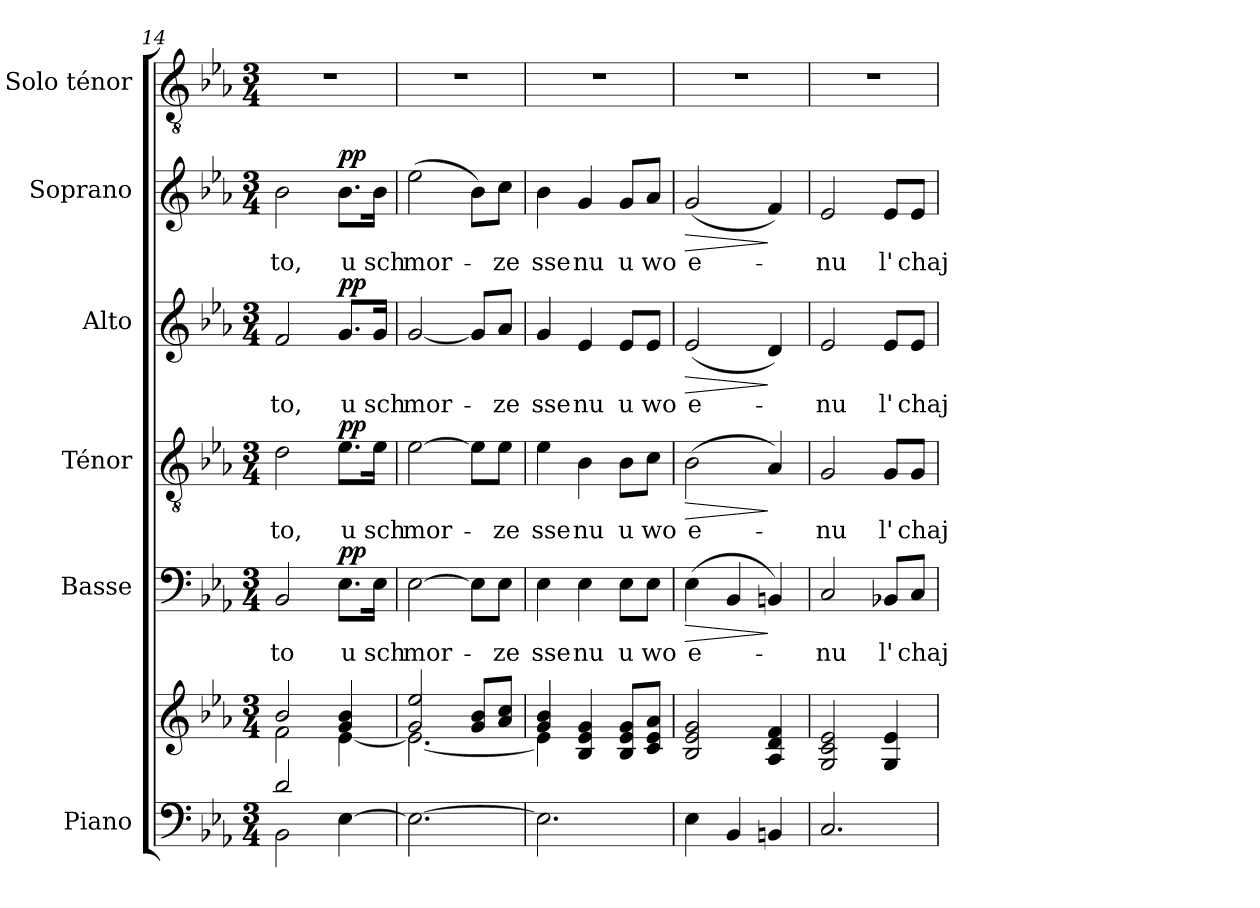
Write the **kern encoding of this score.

**kern	**kern	**kern	**text	**dynam	**kern	**text	**dynam	**kern	**text	**dynam	**kern	**text	**dynam	**kern
*part6	*part6	*part5	*part5	*part5	*part4	*part4	*part4	*part3	*part3	*part3	*part2	*part2	*part2	*part1
*staff7	*staff6	*staff5	*staff5	*staff5	*staff4	*staff4	*staff4	*staff3	*staff3	*staff3	*staff2	*staff2	*staff2	*staff1
*I"Piano	*	*I"Basse	*	*	*I"Ténor	*	*	*I"Alto	*	*	*I"Soprano	*	*	*I"Solo ténor
*I'P.	*	*I'B.	*	*	*I'T.	*	*	*I'A.	*	*	*I'S.	*	*	*
*clefF4	*clefG2	*clefF4	*	*	*clefGv2	*	*	*clefG2	*	*	*clefG2	*	*	*clefGv2
*	*	*	*	*	*ITrd7c12	*	*	*	*	*	*	*	*	*ITrd7c12
*k[b-e-a-]	*k[b-e-a-]	*k[b-e-a-]	*	*	*k[b-e-a-]	*	*	*k[b-e-a-]	*	*	*k[b-e-a-]	*	*	*k[b-e-a-]
*E-:	*E-:	*E-:	*	*	*E-:	*	*	*E-:	*	*	*E-:	*	*	*E-:
*M3/4	*M3/4	*M3/4	*	*	*M3/4	*	*	*M3/4	*	*	*M3/4	*	*	*M3/4
=14	=14	=14	=14	=14	=14	=14	=14	=14	=14	=14	=14	=14	=14	=14
*^	*^	*	*	*	*	*	*	*	*	*	*	*	*	*
!	!	!	!	!	!LO:LY:b:color=#000000	!	!	!	!	!	!	!	!	!	!	!
!	!	!	!	!	!	!	!	!LO:LY:b:color=#000000	!	!	!	!	!	!	!	!
!	!	!	!	!	!	!	!	!	!	!	!LO:LY:b:color=#000000	!	!	!	!	!
!	!	!	!	!	!	!	!	!	!	!	!	!	!	!LO:LY:b:color=#000000	!	!LO:N:vis=1
2di/	2BB-i\	2b-i/	2fi\	2BB-i/	-to	.	2Di\	-to,	.	2fi/	-to,	.	2b-i\	-to,	.	2.r
!	!	!	!	!	!LO:LY:b:color=#000000	!	!	!	!	!	!	!	!	!	!	!
!	!	!	!	!	!	!	!	!LO:LY:b:color=#000000	!	!	!	!	!	!	!	!
!	!	!	!	!	!	!	!	!	!	!	!LO:LY:b:color=#000000	!	!	!	!	!
!	!	!	!	!	!	!	!	!	!	!	!	!	!	!LO:LY:b:color=#000000	!	!
[>4E-i\	4ryy	4gi/ 4b-i	[<4e-i\	8.E-i\L	u	pp	8.E-i\L	u	pp	8.gi/L	u	pp	8.b-i\L	u	pp	.
!	!	!	!	!	!LO:LY:b:color=#000000	!	!	!	!	!	!	!	!	!	!	!
!	!	!	!	!	!	!	!	!LO:LY:b:color=#000000	!	!	!	!	!	!	!	!
!	!	!	!	!	!	!	!	!	!	!	!LO:LY:b:color=#000000	!	!	!	!	!
!	!	!	!	!	!	!	!	!	!	!	!	!	!	!LO:LY:b:color=#000000	!	!
.	.	.	.	16E-i\Jk	sch	.	16E-i\Jk	sch	.	16gi/Jk	sch	.	16b-i\Jk	sch	.	.
*v	*v	*	*	*	*	*	*	*	*	*	*	*	*	*	*	*
!!LO:PB:g=z
=15	=15	=15	=15	=15	=15	=15	=15	=15	=15	=15	=15	=15	=15	=15	=15
!	!	!	!	!LO:LY:b:color=#000000	!	!	!	!	!	!	!	!	!	!	!
!	!	!	!	!	!	!	!LO:LY:b:color=#000000	!	!	!	!	!	!	!	!
!	!	!	!	!	!	!	!	!	!	!LO:LY:b:color=#000000	!	!	!	!	!
!	!	!	!	!	!	!	!	!	!	!	!	!	!LO:LY:b:color=#000000	!	!LO:N:vis=1
2.E-i\_>	2gi/ 2ee-i	2.e-i\_<	[>2E-i\	mor-	.	[>2E-i\	mor-	.	[<2gi/	mor-	.	(2ee-i\	mor-	.	2.r
.	8gi/ 8b-iL	.	8E-i\L]	.	.	8E-i\L]	.	.	8gi/L]	.	.	8b-i\L)	.	.	.
!	!	!	!	!LO:LY:b:color=#000000	!	!	!	!	!	!	!	!	!	!	!
!	!	!	!	!	!	!	!LO:LY:b:color=#000000	!	!	!	!	!	!	!	!
!	!	!	!	!	!	!	!	!	!	!LO:LY:b:color=#000000	!	!	!	!	!
!	!	!	!	!	!	!	!	!	!	!	!	!	!LO:LY:b:color=#000000	!	!
.	8a-i/ 8cciJ	.	8E-i\J	-ze	.	8E-i\J	-ze	.	8a-i/J	-ze	.	8cci\J	-ze	.	.
=16	=16	=16	=16	=16	=16	=16	=16	=16	=16	=16	=16	=16	=16	=16	=16
!	!	!	!	!LO:LY:b:color=#000000	!	!	!	!	!	!	!	!	!	!	!
!	!	!	!	!	!	!	!LO:LY:b:color=#000000	!	!	!	!	!	!	!	!
!	!	!	!	!	!	!	!	!	!	!LO:LY:b:color=#000000	!	!	!	!	!
!	!	!	!	!	!	!	!	!	!	!	!	!	!LO:LY:b:color=#000000	!	!LO:N:vis=1
2.E-i\]	4gi/ 4b-i	4e-i\]	4E-i\	sse	.	4E-i\	sse	.	4gi/	sse	.	4b-i\	sse	.	2.r
!	!	!	!	!LO:LY:b:color=#000000	!	!	!	!	!	!	!	!	!	!	!
!	!	!	!	!	!	!	!LO:LY:b:color=#000000	!	!	!	!	!	!	!	!
!	!	!	!	!	!	!	!	!	!	!LO:LY:b:color=#000000	!	!	!	!	!
!	!	!	!	!	!	!	!	!	!	!	!	!	!LO:LY:b:color=#000000	!	!
.	4B-i/ 4e-i 4gi	2ryy	4E-i\	nu	.	4BB-i\	nu	.	4e-i/	nu	.	4gi/	nu	.	.
!	!	!	!	!LO:LY:b:color=#000000	!	!	!	!	!	!	!	!	!	!	!
!	!	!	!	!	!	!	!LO:LY:b:color=#000000	!	!	!	!	!	!	!	!
!	!	!	!	!	!	!	!	!	!	!LO:LY:b:color=#000000	!	!	!	!	!
!	!	!	!	!	!	!	!	!	!	!	!	!	!LO:LY:b:color=#000000	!	!
.	8B-i/ 8e-i 8giL	.	8E-i\L	u	.	8BB-i\L	u	.	8e-i/L	u	.	8gi/L	u	.	.
!	!	!	!	!LO:LY:b:color=#000000	!	!	!	!	!	!	!	!	!	!	!
!	!	!	!	!	!	!	!LO:LY:b:color=#000000	!	!	!	!	!	!	!	!
!	!	!	!	!	!	!	!	!	!	!LO:LY:b:color=#000000	!	!	!	!	!
!	!	!	!	!	!	!	!	!	!	!	!	!	!LO:LY:b:color=#000000	!	!
.	8ci/ 8e-i 8a-iJ	.	8E-i\J	wo	.	8Ci\J	wo	.	8e-i/J	wo	.	8a-i/J	wo	.	.
*	*v	*v	*	*	*	*	*	*	*	*	*	*	*	*	*
=17	=17	=17	=17	=17	=17	=17	=17	=17	=17	=17	=17	=17	=17	=17
!	!	!	!LO:LY:b:color=#000000	!LO:HP:b	!	!	!	!	!	!	!	!	!	!
!	!	!	!	!	!	!LO:LY:b:color=#000000	!LO:HP:b	!	!	!	!	!	!	!
!	!	!	!	!	!	!	!	!	!LO:LY:b:color=#000000	!LO:HP:b	!	!	!	!
!	!	!	!	!	!	!	!	!	!	!	!	!LO:LY:b:color=#000000	!LO:HP:b	!LO:N:vis=1
4E-i\	2B-i/ 2e-i 2gi	(4E-i\	e-	>	(2BB-i\	e-	>	(2e-i/	e-	>	(2gi/	e-	>	2.r
4BB-i/	.	4BB-i/	.	.	.	.	.	.	.	.	.	.	.	.
4BBni/	4A-i/ 4di 4fi	4BBni/)	.	]	4AA-i/)	.	]	4di/)	.	]	4fi/)	.	]	.
=18	=18	=18	=18	=18	=18	=18	=18	=18	=18	=18	=18	=18	=18	=18
!	!	!	!LO:LY:b:color=#000000	!	!	!	!	!	!	!	!	!	!	!
!	!	!	!	!	!	!LO:LY:b:color=#000000	!	!	!	!	!	!	!	!
!	!	!	!	!	!	!	!	!	!LO:LY:b:color=#000000	!	!	!	!	!
!	!	!	!	!	!	!	!	!	!	!	!	!LO:LY:b:color=#000000	!	!LO:N:vis=1
2.Ci/	2Gi/ 2ci 2e-i	2Ci/	-nu	.	2GGi/	-nu	.	2e-i/	-nu	.	2e-i/	-nu	.	2.r
!	!	!	!LO:LY:b:color=#000000	!	!	!	!	!	!	!	!	!	!	!
!	!	!	!	!	!	!LO:LY:b:color=#000000	!	!	!	!	!	!	!	!
!	!	!	!	!	!	!	!	!	!LO:LY:b:color=#000000	!	!	!	!	!
!	!	!	!	!	!	!	!	!	!	!	!	!LO:LY:b:color=#000000	!	!
.	4Gi/ 4e-i	8BB-Xi/L	l'	.	8GGi/L	l'	.	8e-i/L	l'	.	8e-i/L	l'	.	.
!	!	!	!LO:LY:b:color=#000000	!	!	!	!	!	!	!	!	!	!	!
!	!	!	!	!	!	!LO:LY:b:color=#000000	!	!	!	!	!	!	!	!
!	!	!	!	!	!	!	!	!	!LO:LY:b:color=#000000	!	!	!	!	!
!	!	!	!	!	!	!	!	!	!	!	!	!LO:LY:b:color=#000000	!	!
.	.	8Ci/J	chaj-	.	8GGi/J	chaj-	.	8e-i/J	chaj-	.	8e-i/J	chaj-	.	.
=	=	=	=	=	=	=	=	=	=	=	=	=	=	=
*-	*-	*-	*-	*-	*-	*-	*-	*-	*-	*-	*-	*-	*-	*-
